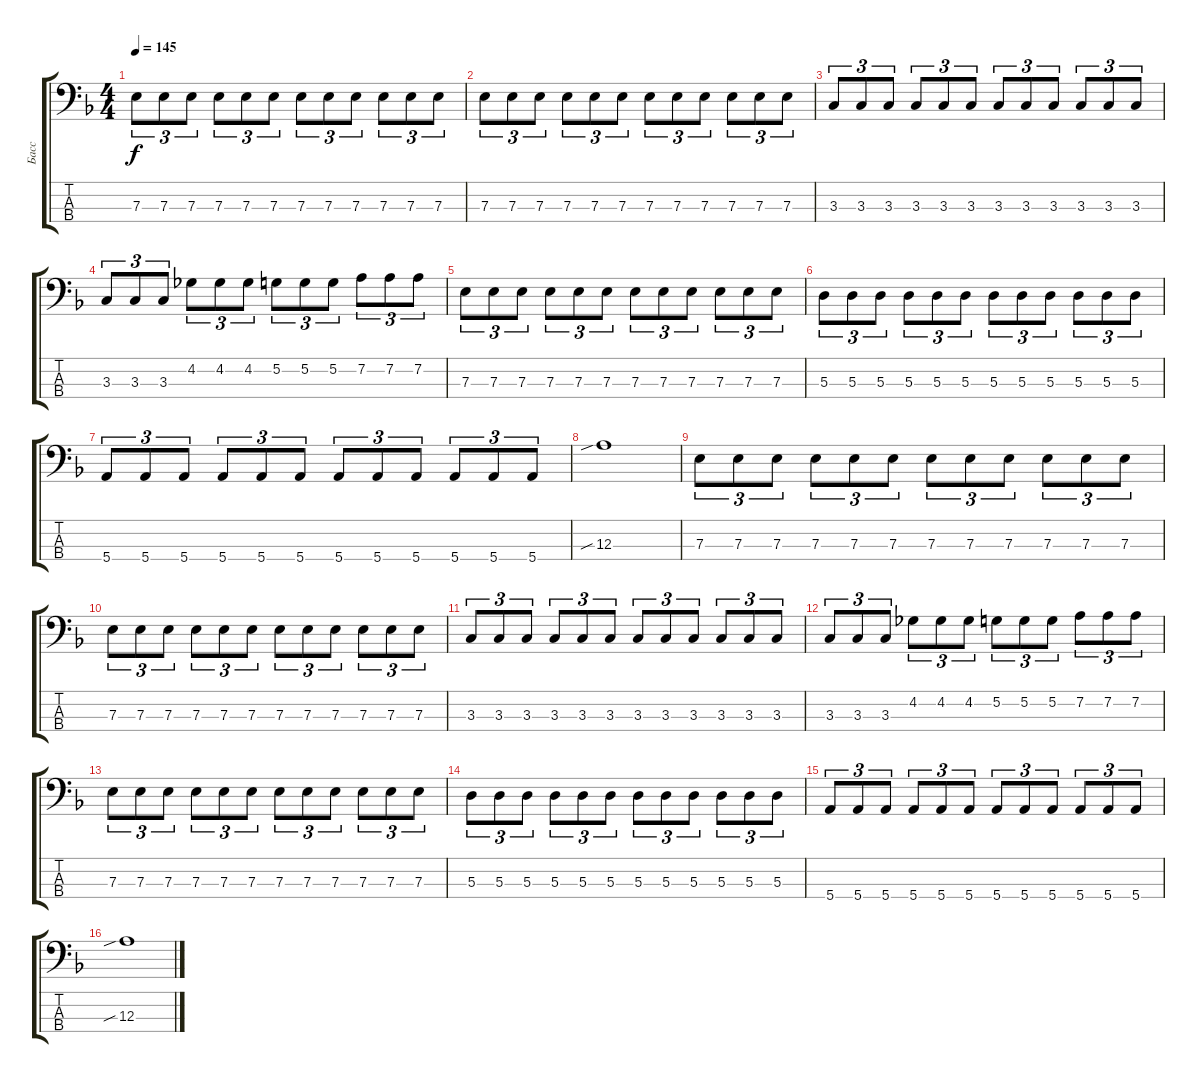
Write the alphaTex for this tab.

\track ("Басс" "Басс") {instrument electricbassfinger}
\staff {score tabs}
\tuning (G2 D2 A1 E1) {hide}
\ts (4 4)
\tempo 145
\clef f4
\ks dminor
7.3.8{tu (3 2) dy f} 7.3.8{tu (3 2)} 7.3.8{tu (3 2)} 7.3.8{tu (3 2)} 7.3.8{tu (3 2)} 7.3.8{tu (3 2)} 7.3.8{tu (3 2)} 7.3.8{tu (3 2)} 7.3.8{tu (3 2)} 7.3.8{tu (3 2)} 7.3.8{tu (3 2)} 7.3.8{tu (3 2)} |
7.3.8{tu (3 2)} 7.3.8{tu (3 2)} 7.3.8{tu (3 2)} 7.3.8{tu (3 2)} 7.3.8{tu (3 2)} 7.3.8{tu (3 2)} 7.3.8{tu (3 2)} 7.3.8{tu (3 2)} 7.3.8{tu (3 2)} 7.3.8{tu (3 2)} 7.3.8{tu (3 2)} 7.3.8{tu (3 2)} |
3.3.8{tu (3 2)} 3.3.8{tu (3 2)} 3.3.8{tu (3 2)} 3.3.8{tu (3 2)} 3.3.8{tu (3 2)} 3.3.8{tu (3 2)} 3.3.8{tu (3 2)} 3.3.8{tu (3 2)} 3.3.8{tu (3 2)} 3.3.8{tu (3 2)} 3.3.8{tu (3 2)} 3.3.8{tu (3 2)} |
3.3.8{tu (3 2)} 3.3.8{tu (3 2)} 3.3.8{tu (3 2)} 4.2.8{tu (3 2)} 4.2.8{tu (3 2)} 4.2.8{tu (3 2)} 5.2.8{tu (3 2)} 5.2.8{tu (3 2)} 5.2.8{tu (3 2)} 7.2.8{tu (3 2)} 7.2.8{tu (3 2)} 7.2.8{tu (3 2)} |
7.3.8{tu (3 2)} 7.3.8{tu (3 2)} 7.3.8{tu (3 2)} 7.3.8{tu (3 2)} 7.3.8{tu (3 2)} 7.3.8{tu (3 2)} 7.3.8{tu (3 2)} 7.3.8{tu (3 2)} 7.3.8{tu (3 2)} 7.3.8{tu (3 2)} 7.3.8{tu (3 2)} 7.3.8{tu (3 2)} |
5.3.8{tu (3 2)} 5.3.8{tu (3 2)} 5.3.8{tu (3 2)} 5.3.8{tu (3 2)} 5.3.8{tu (3 2)} 5.3.8{tu (3 2)} 5.3.8{tu (3 2)} 5.3.8{tu (3 2)} 5.3.8{tu (3 2)} 5.3.8{tu (3 2)} 5.3.8{tu (3 2)} 5.3.8{tu (3 2)} |
5.4.8{tu (3 2)} 5.4.8{tu (3 2)} 5.4.8{tu (3 2)} 5.4.8{tu (3 2)} 5.4.8{tu (3 2)} 5.4.8{tu (3 2)} 5.4.8{tu (3 2)} 5.4.8{tu (3 2)} 5.4.8{tu (3 2)} 5.4.8{tu (3 2)} 5.4.8{tu (3 2)} 5.4.8{tu (3 2)} |
12.3{sib}.1 |
7.3.8{tu (3 2)} 7.3.8{tu (3 2)} 7.3.8{tu (3 2)} 7.3.8{tu (3 2)} 7.3.8{tu (3 2)} 7.3.8{tu (3 2)} 7.3.8{tu (3 2)} 7.3.8{tu (3 2)} 7.3.8{tu (3 2)} 7.3.8{tu (3 2)} 7.3.8{tu (3 2)} 7.3.8{tu (3 2)} |
7.3.8{tu (3 2)} 7.3.8{tu (3 2)} 7.3.8{tu (3 2)} 7.3.8{tu (3 2)} 7.3.8{tu (3 2)} 7.3.8{tu (3 2)} 7.3.8{tu (3 2)} 7.3.8{tu (3 2)} 7.3.8{tu (3 2)} 7.3.8{tu (3 2)} 7.3.8{tu (3 2)} 7.3.8{tu (3 2)} |
3.3.8{tu (3 2)} 3.3.8{tu (3 2)} 3.3.8{tu (3 2)} 3.3.8{tu (3 2)} 3.3.8{tu (3 2)} 3.3.8{tu (3 2)} 3.3.8{tu (3 2)} 3.3.8{tu (3 2)} 3.3.8{tu (3 2)} 3.3.8{tu (3 2)} 3.3.8{tu (3 2)} 3.3.8{tu (3 2)} |
3.3.8{tu (3 2)} 3.3.8{tu (3 2)} 3.3.8{tu (3 2)} 4.2.8{tu (3 2)} 4.2.8{tu (3 2)} 4.2.8{tu (3 2)} 5.2.8{tu (3 2)} 5.2.8{tu (3 2)} 5.2.8{tu (3 2)} 7.2.8{tu (3 2)} 7.2.8{tu (3 2)} 7.2.8{tu (3 2)} |
7.3.8{tu (3 2)} 7.3.8{tu (3 2)} 7.3.8{tu (3 2)} 7.3.8{tu (3 2)} 7.3.8{tu (3 2)} 7.3.8{tu (3 2)} 7.3.8{tu (3 2)} 7.3.8{tu (3 2)} 7.3.8{tu (3 2)} 7.3.8{tu (3 2)} 7.3.8{tu (3 2)} 7.3.8{tu (3 2)} |
5.3.8{tu (3 2)} 5.3.8{tu (3 2)} 5.3.8{tu (3 2)} 5.3.8{tu (3 2)} 5.3.8{tu (3 2)} 5.3.8{tu (3 2)} 5.3.8{tu (3 2)} 5.3.8{tu (3 2)} 5.3.8{tu (3 2)} 5.3.8{tu (3 2)} 5.3.8{tu (3 2)} 5.3.8{tu (3 2)} |
5.4.8{tu (3 2)} 5.4.8{tu (3 2)} 5.4.8{tu (3 2)} 5.4.8{tu (3 2)} 5.4.8{tu (3 2)} 5.4.8{tu (3 2)} 5.4.8{tu (3 2)} 5.4.8{tu (3 2)} 5.4.8{tu (3 2)} 5.4.8{tu (3 2)} 5.4.8{tu (3 2)} 5.4.8{tu (3 2)} |
12.3{sib}.1
